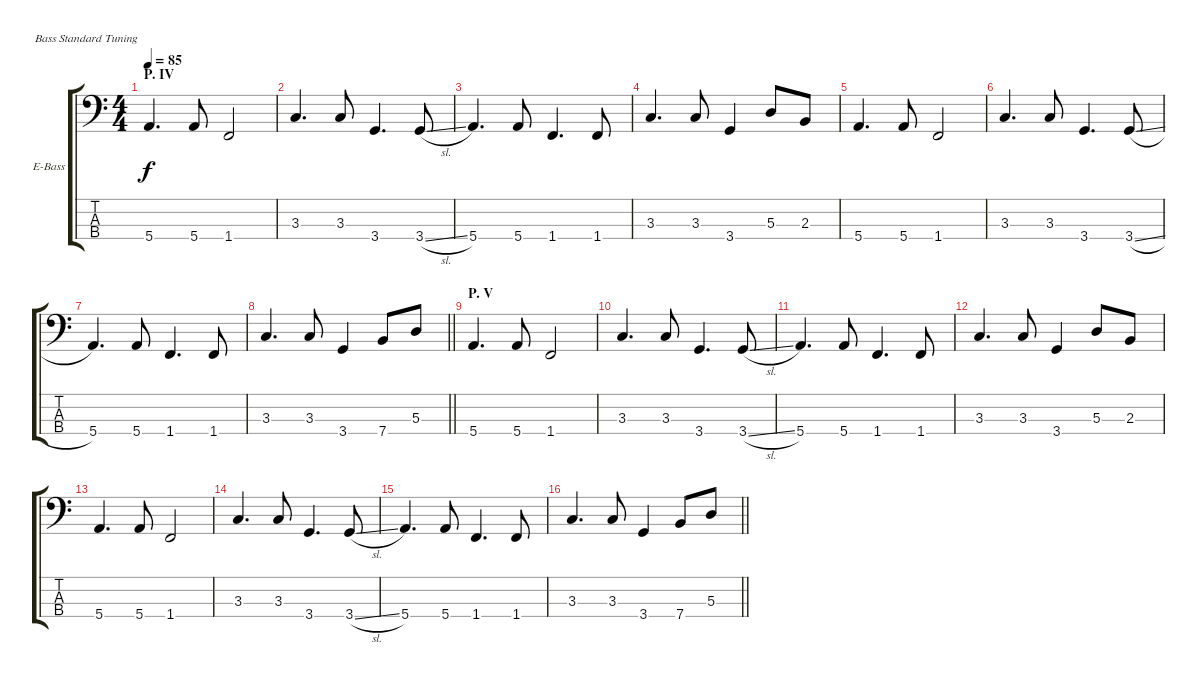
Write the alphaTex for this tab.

\bracketExtendMode groupsimilarinstruments
\firstSystemTrackNameOrientation horizontal
\otherSystemsTrackNameOrientation horizontal
\track ("Bass Guitar" "E-Bass") {instrument electricbassfinger}
\staff {score tabs}
\tuning (G2 D2 A1 E1)
\ts (4 4)
\section ("" "P. IV")
\tempo 85
\clef f4
\ks c
5.4.4{d dy f} 5.4.8 1.4.2 |
3.3.4{d} 3.3.8 3.4.4{d} 3.4{sl}.8 |
5.4.4{d} 5.4.8 1.4.4{d} 1.4.8 |
3.3.4{d} 3.3.8 3.4.4 5.3.8 2.3.8 |
5.4.4{d} 5.4.8 1.4.2 |
3.3.4{d} 3.3.8 3.4.4{d} 3.4{sl}.8 |
5.4.4{d} 5.4.8 1.4.4{d} 1.4.8 |
\barLineRight lightlight
3.3.4{d} 3.3.8 3.4.4 7.4.8 5.3.8 |
\section ("" "P. V")
5.4.4{d} 5.4.8 1.4.2 |
3.3.4{d} 3.3.8 3.4.4{d} 3.4{sl}.8 |
5.4.4{d} 5.4.8 1.4.4{d} 1.4.8 |
3.3.4{d} 3.3.8 3.4.4 5.3.8 2.3.8 |
5.4.4{d} 5.4.8 1.4.2 |
3.3.4{d} 3.3.8 3.4.4{d} 3.4{sl}.8 |
5.4.4{d} 5.4.8 1.4.4{d} 1.4.8 |
\barLineRight lightlight
3.3.4{d} 3.3.8 3.4.4 7.4.8 5.3.8
